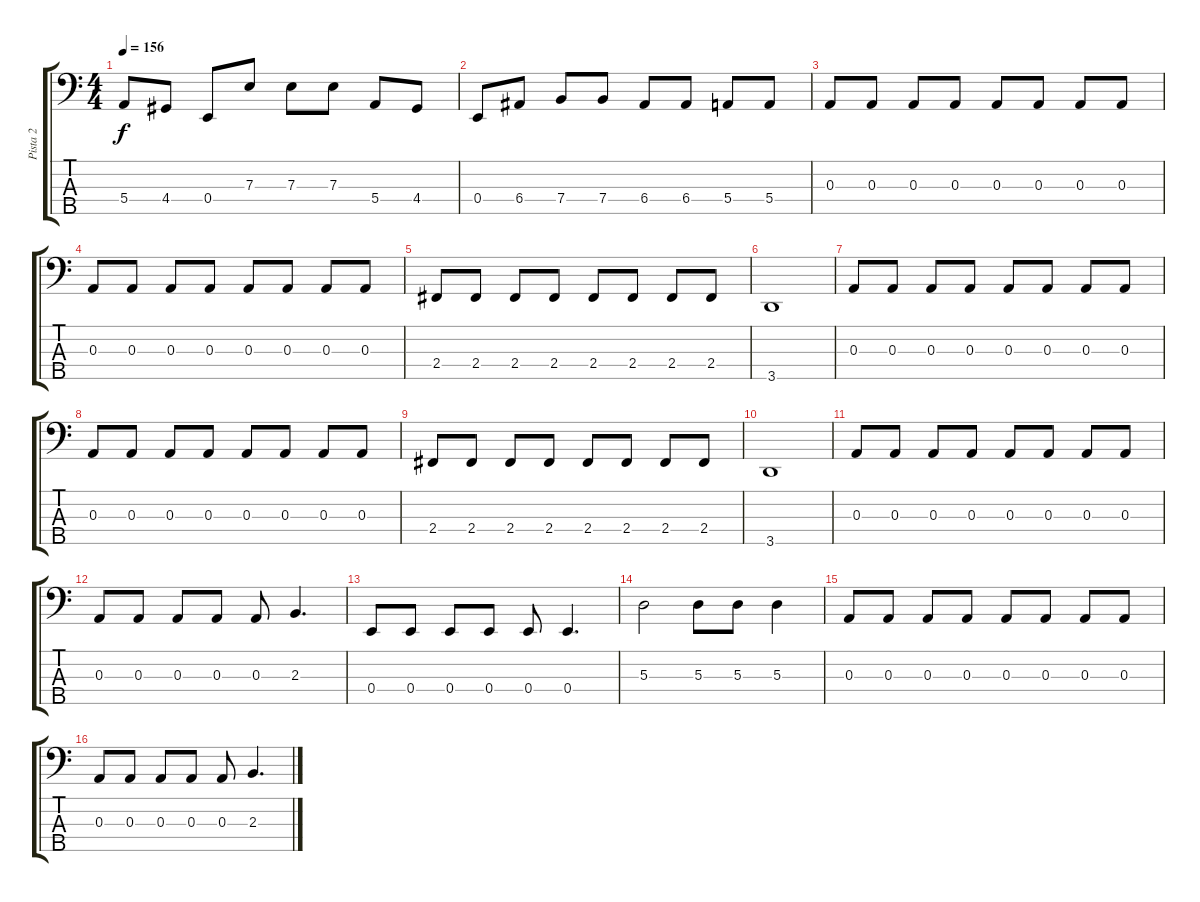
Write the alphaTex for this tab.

\track ("Pista 2" "Pista 2") {instrument electricbassfinger}
\staff {score tabs}
\tuning (G2 D2 A1 E1 B0) {hide}
\ts (4 4)
\tempo 156
\clef f4
\ks c
5.4.8{dy f} 4.4.8 0.4.8 7.3.8 7.3.8 7.3.8 5.4.8 4.4.8 |
0.4.8 6.4.8 7.4.8 7.4.8 6.4.8 6.4.8 5.4.8 5.4.8 |
0.3.8 0.3.8 0.3.8 0.3.8 0.3.8 0.3.8 0.3.8 0.3.8 |
0.3.8 0.3.8 0.3.8 0.3.8 0.3.8 0.3.8 0.3.8 0.3.8 |
2.4.8 2.4.8 2.4.8 2.4.8 2.4.8 2.4.8 2.4.8 2.4.8 |
3.5.1 |
0.3.8 0.3.8 0.3.8 0.3.8 0.3.8 0.3.8 0.3.8 0.3.8 |
0.3.8 0.3.8 0.3.8 0.3.8 0.3.8 0.3.8 0.3.8 0.3.8 |
2.4.8 2.4.8 2.4.8 2.4.8 2.4.8 2.4.8 2.4.8 2.4.8 |
3.5.1 |
0.3.8 0.3.8 0.3.8 0.3.8 0.3.8 0.3.8 0.3.8 0.3.8 |
0.3.8 0.3.8 0.3.8 0.3.8 0.3.8 2.3.4{d} |
0.4.8 0.4.8 0.4.8 0.4.8 0.4.8 0.4.4{d} |
5.3.2 5.3.8 5.3.8 5.3.4 |
0.3.8 0.3.8 0.3.8 0.3.8 0.3.8 0.3.8 0.3.8 0.3.8 |
0.3.8 0.3.8 0.3.8 0.3.8 0.3.8 2.3.4{d}
